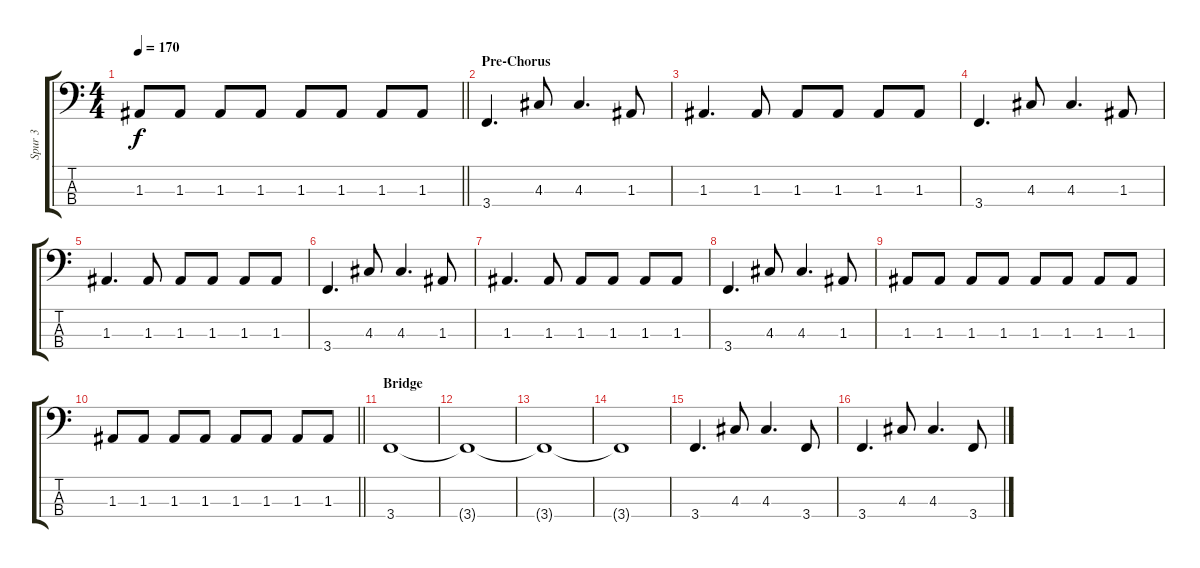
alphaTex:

\track ("Spur 3" "Spur 3") {instrument electricbassfinger}
\staff {score tabs}
\tuning (G2 D2 A1 D1) {hide}
\ts (4 4)
\tempo 170
\clef f4
\barLineRight lightlight
\ks c
1.3.8{dy f} 1.3.8 1.3.8 1.3.8 1.3.8 1.3.8 1.3.8 1.3.8 |
\section ("" "Pre-Chorus")
3.4.4{d} 4.3.8 4.3.4{d} 1.3.8 |
1.3.4{d} 1.3.8 1.3.8 1.3.8 1.3.8 1.3.8 |
3.4.4{d} 4.3.8 4.3.4{d} 1.3.8 |
1.3.4{d} 1.3.8 1.3.8 1.3.8 1.3.8 1.3.8 |
3.4.4{d} 4.3.8 4.3.4{d} 1.3.8 |
1.3.4{d} 1.3.8 1.3.8 1.3.8 1.3.8 1.3.8 |
3.4.4{d} 4.3.8 4.3.4{d} 1.3.8 |
1.3.8 1.3.8 1.3.8 1.3.8 1.3.8 1.3.8 1.3.8 1.3.8 |
\barLineRight lightlight
1.3.8 1.3.8 1.3.8 1.3.8 1.3.8 1.3.8 1.3.8 1.3.8 |
\section ("" "Bridge")
3.4.1 |
3.4{t}.1 |
3.4{t}.1 |
3.4{t}.1 |
3.4.4{d} 4.3.8 4.3.4{d} 3.4.8 |
3.4.4{d} 4.3.8 4.3.4{d} 3.4.8
